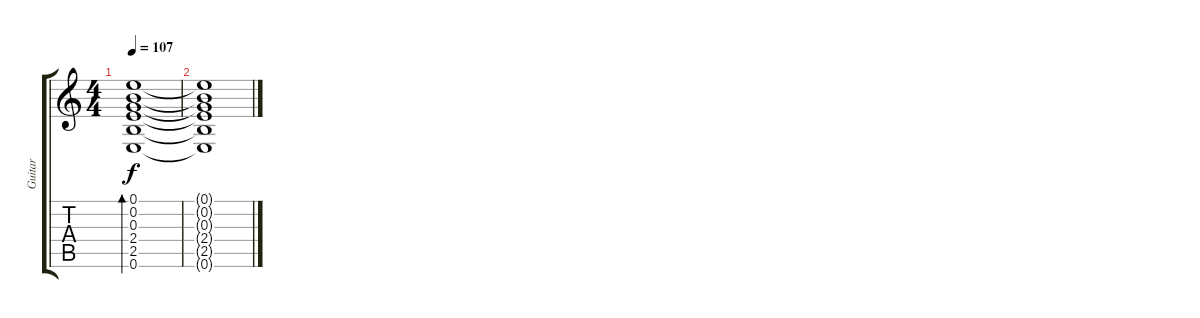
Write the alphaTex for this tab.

\track ("Guitar" "Guitar") {instrument electricguitarclean}
\staff {score tabs}
\tuning (E4 B3 G3 D3 A2 E2) {hide}
\ts (4 4)
\tempo 107
\clef g2
\ks c
(0.1 0.2 0.3 2.4 2.5 0.6).1{bd 480 dy f} |
(0.1{t} 0.2{t} 0.3{t} 2.4{t} 2.5{t} 0.6{t}).1
